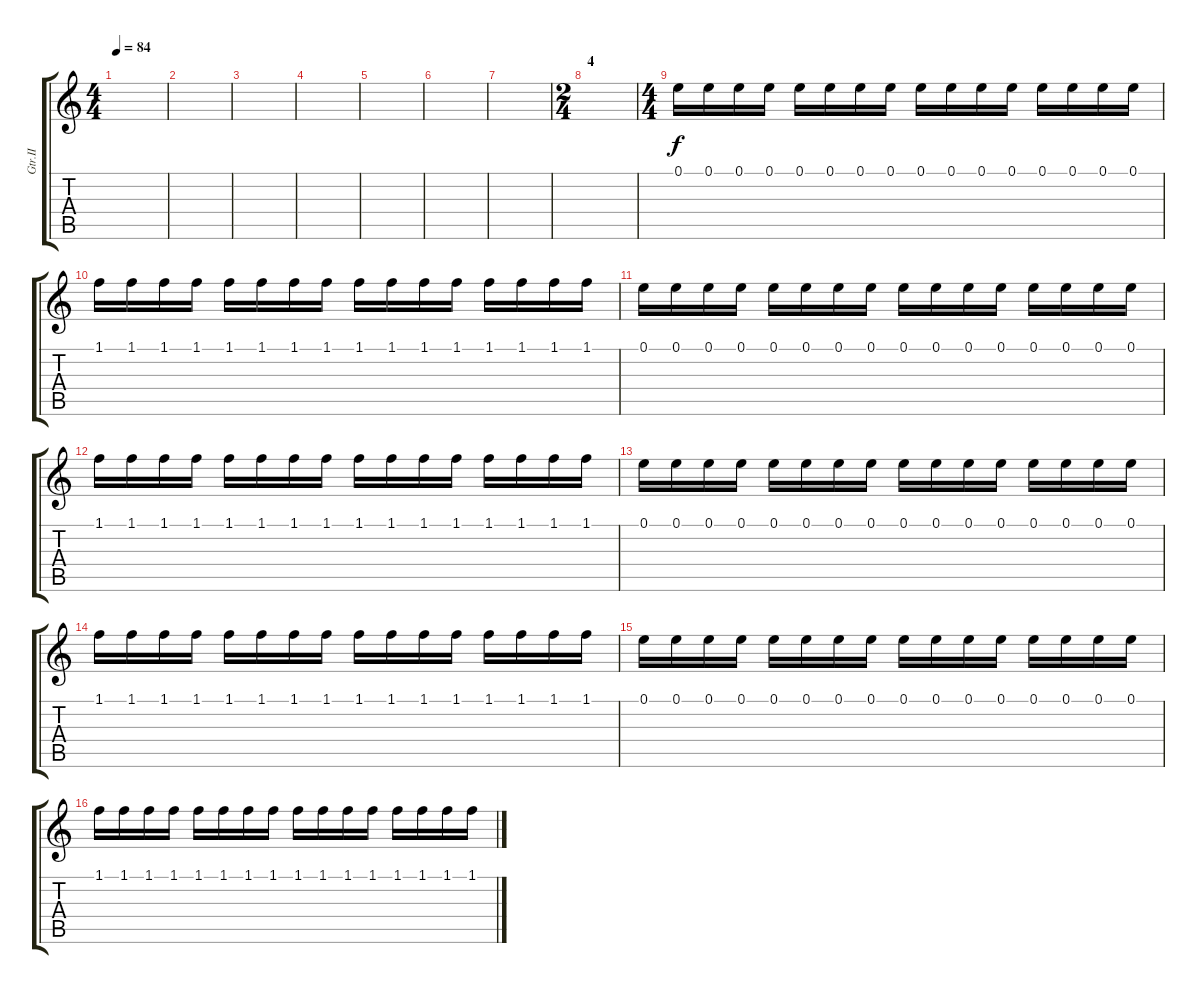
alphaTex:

\track ("Gtr.II" "Gtr.II") {instrument overdrivenguitar}
\staff {score tabs}
\tuning (E4 B3 G3 D3 A2 E2) {hide}
\ts (4 4)
\tempo 84
\clef g2
\ks c
|
|
|
|
|
|
|
\ts (2 4)
\section ("" "4")
|
\ts (4 4)
0.1.16 0.1.16 0.1.16 0.1.16 0.1.16 0.1.16 0.1.16 0.1.16 0.1.16 0.1.16 0.1.16 0.1.16 0.1.16 0.1.16 0.1.16 0.1.16 |
1.1.16 1.1.16 1.1.16 1.1.16 1.1.16 1.1.16 1.1.16 1.1.16 1.1.16 1.1.16 1.1.16 1.1.16 1.1.16 1.1.16 1.1.16 1.1.16 |
0.1.16 0.1.16 0.1.16 0.1.16 0.1.16 0.1.16 0.1.16 0.1.16 0.1.16 0.1.16 0.1.16 0.1.16 0.1.16 0.1.16 0.1.16 0.1.16 |
1.1.16 1.1.16 1.1.16 1.1.16 1.1.16 1.1.16 1.1.16 1.1.16 1.1.16 1.1.16 1.1.16 1.1.16 1.1.16 1.1.16 1.1.16 1.1.16 |
0.1.16 0.1.16 0.1.16 0.1.16 0.1.16 0.1.16 0.1.16 0.1.16 0.1.16 0.1.16 0.1.16 0.1.16 0.1.16 0.1.16 0.1.16 0.1.16 |
1.1.16 1.1.16 1.1.16 1.1.16 1.1.16 1.1.16 1.1.16 1.1.16 1.1.16 1.1.16 1.1.16 1.1.16 1.1.16 1.1.16 1.1.16 1.1.16 |
0.1.16 0.1.16 0.1.16 0.1.16 0.1.16 0.1.16 0.1.16 0.1.16 0.1.16 0.1.16 0.1.16 0.1.16 0.1.16 0.1.16 0.1.16 0.1.16 |
1.1.16 1.1.16 1.1.16 1.1.16 1.1.16 1.1.16 1.1.16 1.1.16 1.1.16 1.1.16 1.1.16 1.1.16 1.1.16 1.1.16 1.1.16 1.1.16
